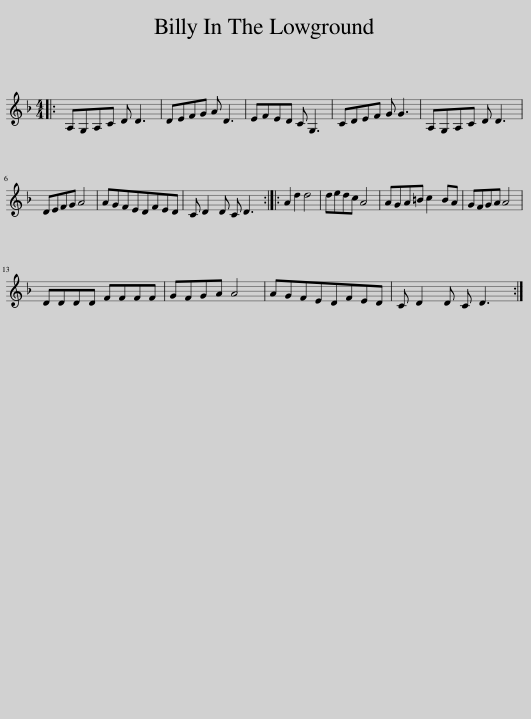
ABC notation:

X:1
L:1/8
M:4/4
I:linebreak $
K:Dmin
V:1 treble
V:1
|: A,G,A,C D D3 | DEFG A D3 | EFED C G,3 | CDEF G G3 | A,G,A,C D D3 |$ %5
 DEFG A4 | AGFEDFED | C D2 D C D3 :: A2 d2 d4 | dedc A4 | %10
 AGA=B c2 BA | GFGA A4 |$ DDDD FFFF | GFGA A4 | AGFEDFED | %15
 C D2 D C D3 :| %16
